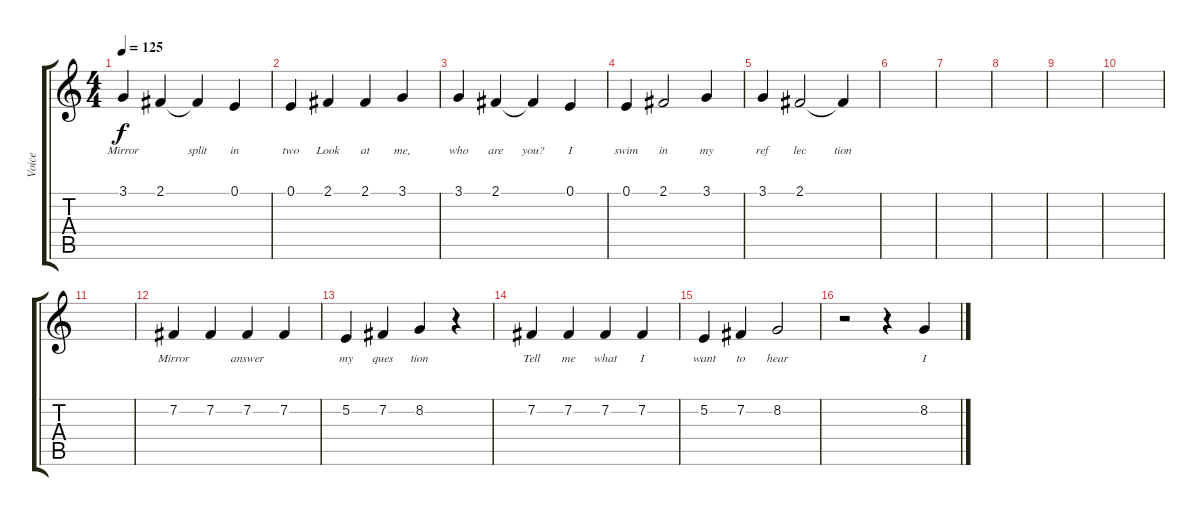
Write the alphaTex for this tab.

\track ("Voice" "Voice") {instrument trumpet}
\staff {score tabs}
\tuning (E4 B3 G3 D3 A2 E2) {hide}
\ts (4 4)
\tempo 125
\clef g2
\ks c
3.1.4{lyrics (0 "Mirror") lyrics (1 "") lyrics (2 "") lyrics (3 "") lyrics (4 "") dy f} 2.1.4{lyrics (0 "") lyrics (1 "") lyrics (2 "") lyrics (3 "") lyrics (4 "")} 2.1{t}.4{lyrics (0 "split") lyrics (1 "") lyrics (2 "") lyrics (3 "") lyrics (4 "")} 0.1.4{lyrics (0 "in") lyrics (1 "") lyrics (2 "") lyrics (3 "") lyrics (4 "")} |
0.1.4{lyrics (0 "two") lyrics (1 "") lyrics (2 "") lyrics (3 "") lyrics (4 "")} 2.1.4{lyrics (0 "Look") lyrics (1 "") lyrics (2 "") lyrics (3 "") lyrics (4 "")} 2.1.4{lyrics (0 "at") lyrics (1 "") lyrics (2 "") lyrics (3 "") lyrics (4 "")} 3.1.4{lyrics (0 "me,") lyrics (1 "") lyrics (2 "") lyrics (3 "") lyrics (4 "")} |
3.1.4{lyrics (0 "who") lyrics (1 "") lyrics (2 "") lyrics (3 "") lyrics (4 "")} 2.1.4{lyrics (0 "are") lyrics (1 "") lyrics (2 "") lyrics (3 "") lyrics (4 "")} 2.1{t}.4{lyrics (0 "you?") lyrics (1 "") lyrics (2 "") lyrics (3 "") lyrics (4 "")} 0.1.4{lyrics (0 "I") lyrics (1 "") lyrics (2 "") lyrics (3 "") lyrics (4 "")} |
0.1.4{lyrics (0 "swim") lyrics (1 "") lyrics (2 "") lyrics (3 "") lyrics (4 "")} 2.1.2{lyrics (0 "in") lyrics (1 "") lyrics (2 "") lyrics (3 "") lyrics (4 "")} 3.1.4{lyrics (0 "my") lyrics (1 "") lyrics (2 "") lyrics (3 "") lyrics (4 "")} |
3.1.4{lyrics (0 "ref") lyrics (1 "") lyrics (2 "") lyrics (3 "") lyrics (4 "")} 2.1.2{lyrics (0 "lec") lyrics (1 "") lyrics (2 "") lyrics (3 "") lyrics (4 "")} 2.1{t}.4{lyrics (0 "tion") lyrics (1 "") lyrics (2 "") lyrics (3 "") lyrics (4 "")} |
|
|
|
|
|
|
7.2.4{lyrics (0 "Mirror") lyrics (1 "") lyrics (2 "") lyrics (3 "") lyrics (4 "")} 7.2.4{lyrics (0 "") lyrics (1 "") lyrics (2 "") lyrics (3 "") lyrics (4 "")} 7.2.4{lyrics (0 "answer") lyrics (1 "") lyrics (2 "") lyrics (3 "") lyrics (4 "")} 7.2.4{lyrics (0 "") lyrics (1 "") lyrics (2 "") lyrics (3 "") lyrics (4 "")} |
5.2.4{lyrics (0 "my") lyrics (1 "") lyrics (2 "") lyrics (3 "") lyrics (4 "")} 7.2.4{lyrics (0 "ques") lyrics (1 "") lyrics (2 "") lyrics (3 "") lyrics (4 "")} 8.2.4{lyrics (0 "tion") lyrics (1 "") lyrics (2 "") lyrics (3 "") lyrics (4 "")} r.4 |
7.2.4{lyrics (0 "Tell") lyrics (1 "") lyrics (2 "") lyrics (3 "") lyrics (4 "")} 7.2.4{lyrics (0 "me") lyrics (1 "") lyrics (2 "") lyrics (3 "") lyrics (4 "")} 7.2.4{lyrics (0 "what") lyrics (1 "") lyrics (2 "") lyrics (3 "") lyrics (4 "")} 7.2.4{lyrics (0 "I") lyrics (1 "") lyrics (2 "") lyrics (3 "") lyrics (4 "")} |
5.2.4{lyrics (0 "want") lyrics (1 "") lyrics (2 "") lyrics (3 "") lyrics (4 "")} 7.2.4{lyrics (0 "to") lyrics (1 "") lyrics (2 "") lyrics (3 "") lyrics (4 "")} 8.2.2{lyrics (0 "hear") lyrics (1 "") lyrics (2 "") lyrics (3 "") lyrics (4 "")} |
r.2 r.4 8.2.4{lyrics (0 "I") lyrics (1 "") lyrics (2 "") lyrics (3 "") lyrics (4 "")}
